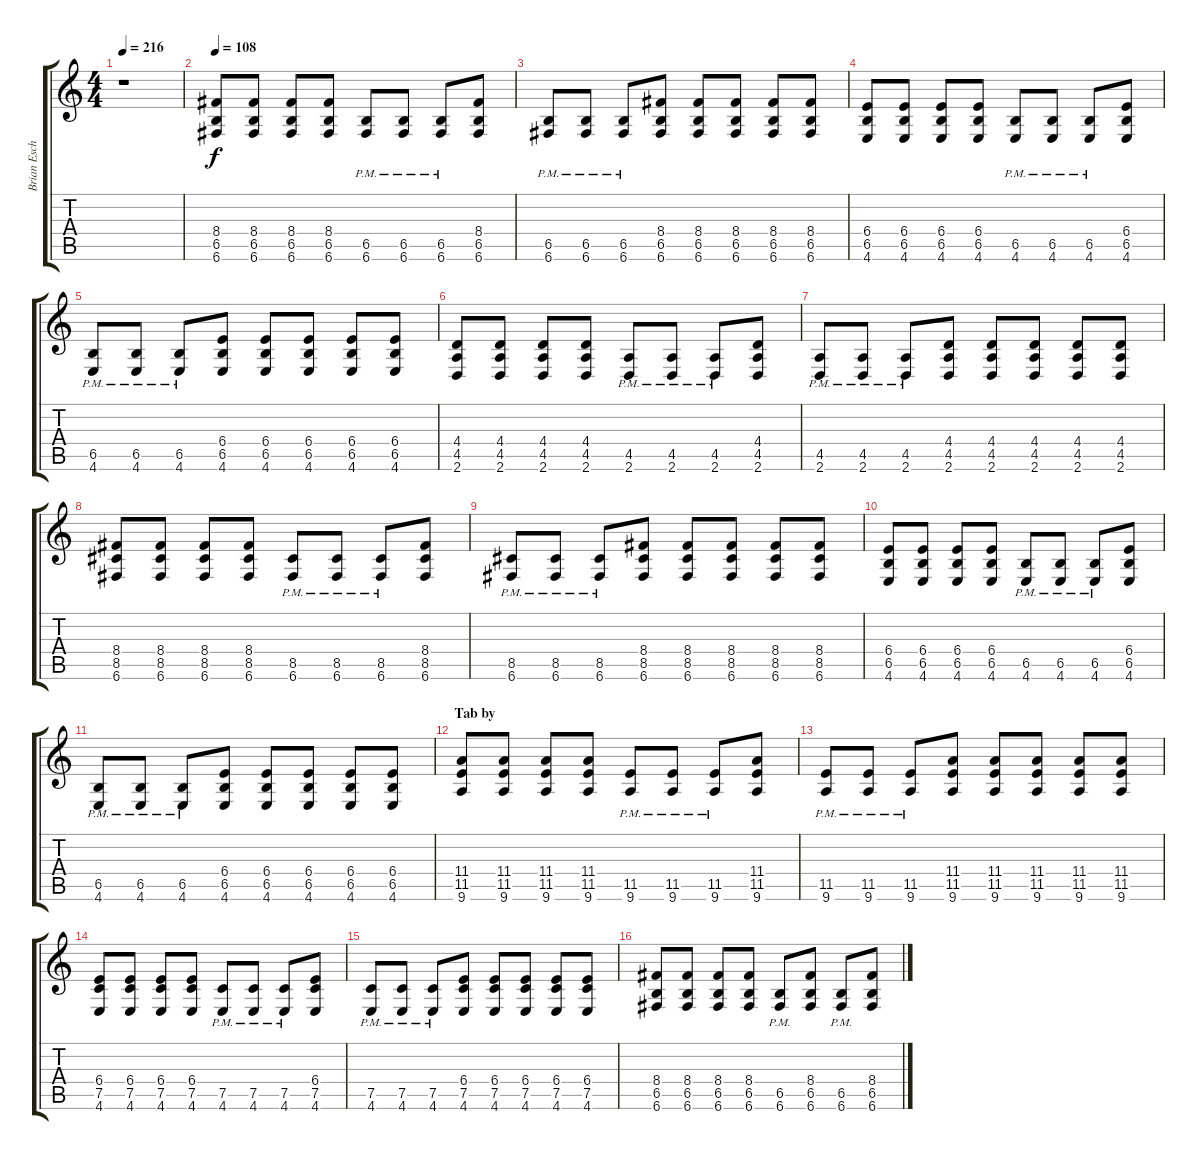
\track ("Brian Eschbach (Right)" "Brian Esch") {instrument overdrivenguitar}
\staff {score tabs}
\tuning (C4 G3 Eb3 Bb2 F2 C2) {hide}
\ts (4 4)
\tempo 216
\clef g2
\ks c
r.1{dy f} |
\tempo 108
(8.4 6.5 6.6).8 (8.4 6.5 6.6).8 (8.4 6.5 6.6).8 (8.4 6.5 6.6).8 (6.5{pm} 6.6{pm}).8 (6.5{pm} 6.6{pm}).8 (6.5{pm} 6.6{pm}).8 (8.4 6.5 6.6).8 |
(6.5{pm} 6.6{pm}).8 (6.5{pm} 6.6{pm}).8 (6.5{pm} 6.6{pm}).8 (8.4 6.5 6.6).8 (8.4 6.5 6.6).8 (8.4 6.5 6.6).8 (8.4 6.5 6.6).8 (8.4 6.5 6.6).8 |
(6.4 6.5 4.6).8 (6.4 6.5 4.6).8 (6.4 6.5 4.6).8 (6.4 6.5 4.6).8 (6.5{pm} 4.6{pm}).8 (6.5{pm} 4.6{pm}).8 (6.5{pm} 4.6{pm}).8 (6.4 6.5 4.6).8 |
(6.5{pm} 4.6{pm}).8 (6.5{pm} 4.6{pm}).8 (6.5{pm} 4.6{pm}).8 (6.4 6.5 4.6).8 (6.4 6.5 4.6).8 (6.4 6.5 4.6).8 (6.4 6.5 4.6).8 (6.4 6.5 4.6).8 |
(4.4 4.5 2.6).8 (4.4 4.5 2.6).8 (4.4 4.5 2.6).8 (4.4 4.5 2.6).8 (4.5{pm} 2.6{pm}).8 (4.5{pm} 2.6{pm}).8 (4.5{pm} 2.6{pm}).8 (4.4 4.5 2.6).8 |
(4.5{pm} 2.6{pm}).8 (4.5{pm} 2.6{pm}).8 (4.5{pm} 2.6{pm}).8 (4.4 4.5 2.6).8 (4.4 4.5 2.6).8 (4.4 4.5 2.6).8 (4.4 4.5 2.6).8 (4.4 4.5 2.6).8 |
(8.4 8.5 6.6).8 (8.4 8.5 6.6).8 (8.4 8.5 6.6).8 (8.4 8.5 6.6).8 (8.5{pm} 6.6{pm}).8 (8.5{pm} 6.6{pm}).8 (8.5{pm} 6.6{pm}).8 (8.4 8.5 6.6).8 |
(8.5{pm} 6.6{pm}).8 (8.5{pm} 6.6{pm}).8 (8.5{pm} 6.6{pm}).8 (8.4 8.5 6.6).8 (8.4 8.5 6.6).8 (8.4 8.5 6.6).8 (8.4 8.5 6.6).8 (8.4 8.5 6.6).8 |
(6.4 6.5 4.6).8 (6.4 6.5 4.6).8 (6.4 6.5 4.6).8 (6.4 6.5 4.6).8 (6.5{pm} 4.6{pm}).8 (6.5{pm} 4.6{pm}).8 (6.5{pm} 4.6{pm}).8 (6.4 6.5 4.6).8 |
(6.5{pm} 4.6{pm}).8 (6.5{pm} 4.6{pm}).8 (6.5{pm} 4.6{pm}).8 (6.4 6.5 4.6).8 (6.4 6.5 4.6).8 (6.4 6.5 4.6).8 (6.4 6.5 4.6).8 (6.4 6.5 4.6).8 |
\section ("" "Tab by")
(11.4 11.5 9.6).8 (11.4 11.5 9.6).8 (11.4 11.5 9.6).8 (11.4 11.5 9.6).8 (11.5{pm} 9.6{pm}).8 (11.5{pm} 9.6{pm}).8 (11.5{pm} 9.6{pm}).8 (11.4 11.5 9.6).8 |
(11.5{pm} 9.6{pm}).8 (11.5{pm} 9.6{pm}).8 (11.5{pm} 9.6{pm}).8 (11.4 11.5 9.6).8 (11.4 11.5 9.6).8 (11.4 11.5 9.6).8 (11.4 11.5 9.6).8 (11.4 11.5 9.6).8 |
(6.4 7.5 4.6).8 (6.4 7.5 4.6).8 (6.4 7.5 4.6).8 (6.4 7.5 4.6).8 (7.5{pm} 4.6{pm}).8 (7.5{pm} 4.6{pm}).8 (7.5{pm} 4.6{pm}).8 (6.4 7.5 4.6).8 |
(7.5{pm} 4.6{pm}).8 (7.5{pm} 4.6{pm}).8 (7.5{pm} 4.6{pm}).8 (6.4 7.5 4.6).8 (6.4 7.5 4.6).8 (6.4 7.5 4.6).8 (6.4 7.5 4.6).8 (6.4 7.5 4.6).8 |
(8.4 6.5 6.6).8 (8.4 6.5 6.6).8 (8.4 6.5 6.6).8 (8.4 6.5 6.6).8 (6.5{pm} 6.6{pm}).8 (8.4 6.5 6.6).8 (6.5{pm} 6.6{pm}).8 (8.4 6.5 6.6).8
